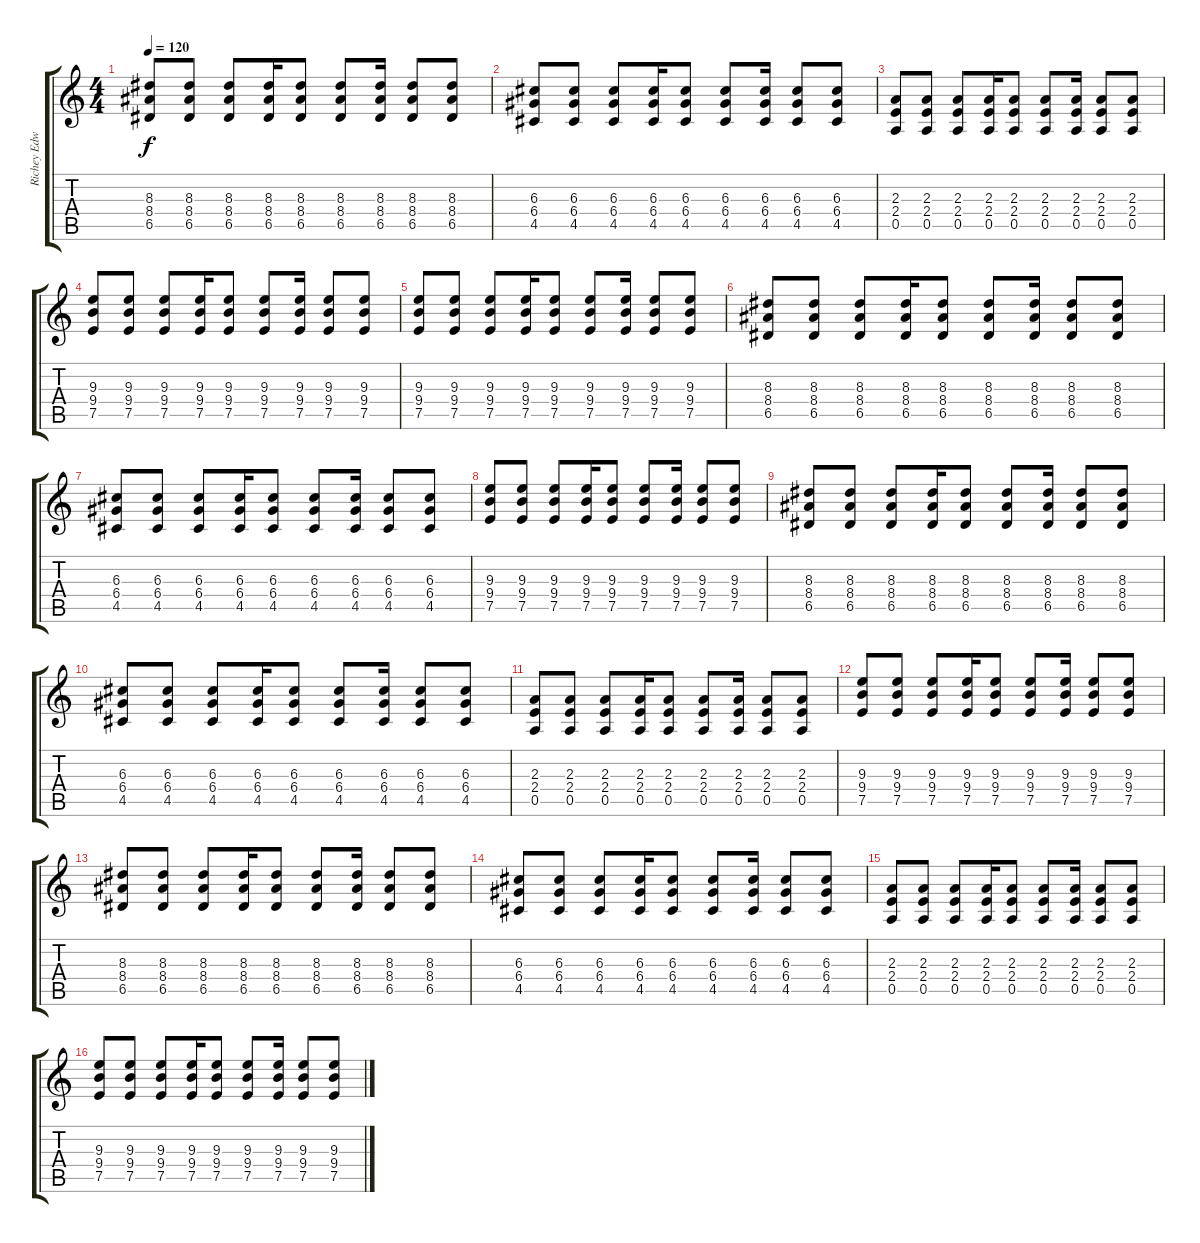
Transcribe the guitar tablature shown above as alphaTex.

\track ("Richey Edwards (sort of)" "Richey Edw") {instrument distortionguitar}
\staff {score tabs}
\tuning (E4 B3 G3 D3 A2 E2) {hide}
\ts (4 4)
\tempo 120
\clef g2
\ks c
(8.3 8.4 6.5).8{dy f} (8.3 8.4 6.5).8 (8.3 8.4 6.5).8 (8.3 8.4 6.5).16 (8.3 8.4 6.5).8 (8.3 8.4 6.5).8 (8.3 8.4 6.5).16 (8.3 8.4 6.5).8 (8.3 8.4 6.5).8 |
(6.3 6.4 4.5).8 (6.3 6.4 4.5).8 (6.3 6.4 4.5).8 (6.3 6.4 4.5).16 (6.3 6.4 4.5).8 (6.3 6.4 4.5).8 (6.3 6.4 4.5).16 (6.3 6.4 4.5).8 (6.3 6.4 4.5).8 |
(2.3 2.4 0.5).8 (2.3 2.4 0.5).8 (2.3 2.4 0.5).8 (2.3 2.4 0.5).16 (2.3 2.4 0.5).8 (2.3 2.4 0.5).8 (2.3 2.4 0.5).16 (2.3 2.4 0.5).8 (2.3 2.4 0.5).8 |
(9.3 9.4 7.5).8 (9.3 9.4 7.5).8 (9.3 9.4 7.5).8 (9.3 9.4 7.5).16 (9.3 9.4 7.5).8 (9.3 9.4 7.5).8 (9.3 9.4 7.5).16 (9.3 9.4 7.5).8 (9.3 9.4 7.5).8 |
(9.3 9.4 7.5).8 (9.3 9.4 7.5).8 (9.3 9.4 7.5).8 (9.3 9.4 7.5).16 (9.3 9.4 7.5).8 (9.3 9.4 7.5).8 (9.3 9.4 7.5).16 (9.3 9.4 7.5).8 (9.3 9.4 7.5).8 |
(8.3 8.4 6.5).8 (8.3 8.4 6.5).8 (8.3 8.4 6.5).8 (8.3 8.4 6.5).16 (8.3 8.4 6.5).8 (8.3 8.4 6.5).8 (8.3 8.4 6.5).16 (8.3 8.4 6.5).8 (8.3 8.4 6.5).8 |
(6.3 6.4 4.5).8 (6.3 6.4 4.5).8 (6.3 6.4 4.5).8 (6.3 6.4 4.5).16 (6.3 6.4 4.5).8 (6.3 6.4 4.5).8 (6.3 6.4 4.5).16 (6.3 6.4 4.5).8 (6.3 6.4 4.5).8 |
(9.3 9.4 7.5).8 (9.3 9.4 7.5).8 (9.3 9.4 7.5).8 (9.3 9.4 7.5).16 (9.3 9.4 7.5).8 (9.3 9.4 7.5).8 (9.3 9.4 7.5).16 (9.3 9.4 7.5).8 (9.3 9.4 7.5).8 |
(8.3 8.4 6.5).8 (8.3 8.4 6.5).8 (8.3 8.4 6.5).8 (8.3 8.4 6.5).16 (8.3 8.4 6.5).8 (8.3 8.4 6.5).8 (8.3 8.4 6.5).16 (8.3 8.4 6.5).8 (8.3 8.4 6.5).8 |
(6.3 6.4 4.5).8 (6.3 6.4 4.5).8 (6.3 6.4 4.5).8 (6.3 6.4 4.5).16 (6.3 6.4 4.5).8 (6.3 6.4 4.5).8 (6.3 6.4 4.5).16 (6.3 6.4 4.5).8 (6.3 6.4 4.5).8 |
(2.3 2.4 0.5).8 (2.3 2.4 0.5).8 (2.3 2.4 0.5).8 (2.3 2.4 0.5).16 (2.3 2.4 0.5).8 (2.3 2.4 0.5).8 (2.3 2.4 0.5).16 (2.3 2.4 0.5).8 (2.3 2.4 0.5).8 |
(9.3 9.4 7.5).8 (9.3 9.4 7.5).8 (9.3 9.4 7.5).8 (9.3 9.4 7.5).16 (9.3 9.4 7.5).8 (9.3 9.4 7.5).8 (9.3 9.4 7.5).16 (9.3 9.4 7.5).8 (9.3 9.4 7.5).8 |
(8.3 8.4 6.5).8 (8.3 8.4 6.5).8 (8.3 8.4 6.5).8 (8.3 8.4 6.5).16 (8.3 8.4 6.5).8 (8.3 8.4 6.5).8 (8.3 8.4 6.5).16 (8.3 8.4 6.5).8 (8.3 8.4 6.5).8 |
(6.3 6.4 4.5).8 (6.3 6.4 4.5).8 (6.3 6.4 4.5).8 (6.3 6.4 4.5).16 (6.3 6.4 4.5).8 (6.3 6.4 4.5).8 (6.3 6.4 4.5).16 (6.3 6.4 4.5).8 (6.3 6.4 4.5).8 |
(2.3 2.4 0.5).8 (2.3 2.4 0.5).8 (2.3 2.4 0.5).8 (2.3 2.4 0.5).16 (2.3 2.4 0.5).8 (2.3 2.4 0.5).8 (2.3 2.4 0.5).16 (2.3 2.4 0.5).8 (2.3 2.4 0.5).8 |
(9.3 9.4 7.5).8 (9.3 9.4 7.5).8 (9.3 9.4 7.5).8 (9.3 9.4 7.5).16 (9.3 9.4 7.5).8 (9.3 9.4 7.5).8 (9.3 9.4 7.5).16 (9.3 9.4 7.5).8 (9.3 9.4 7.5).8
